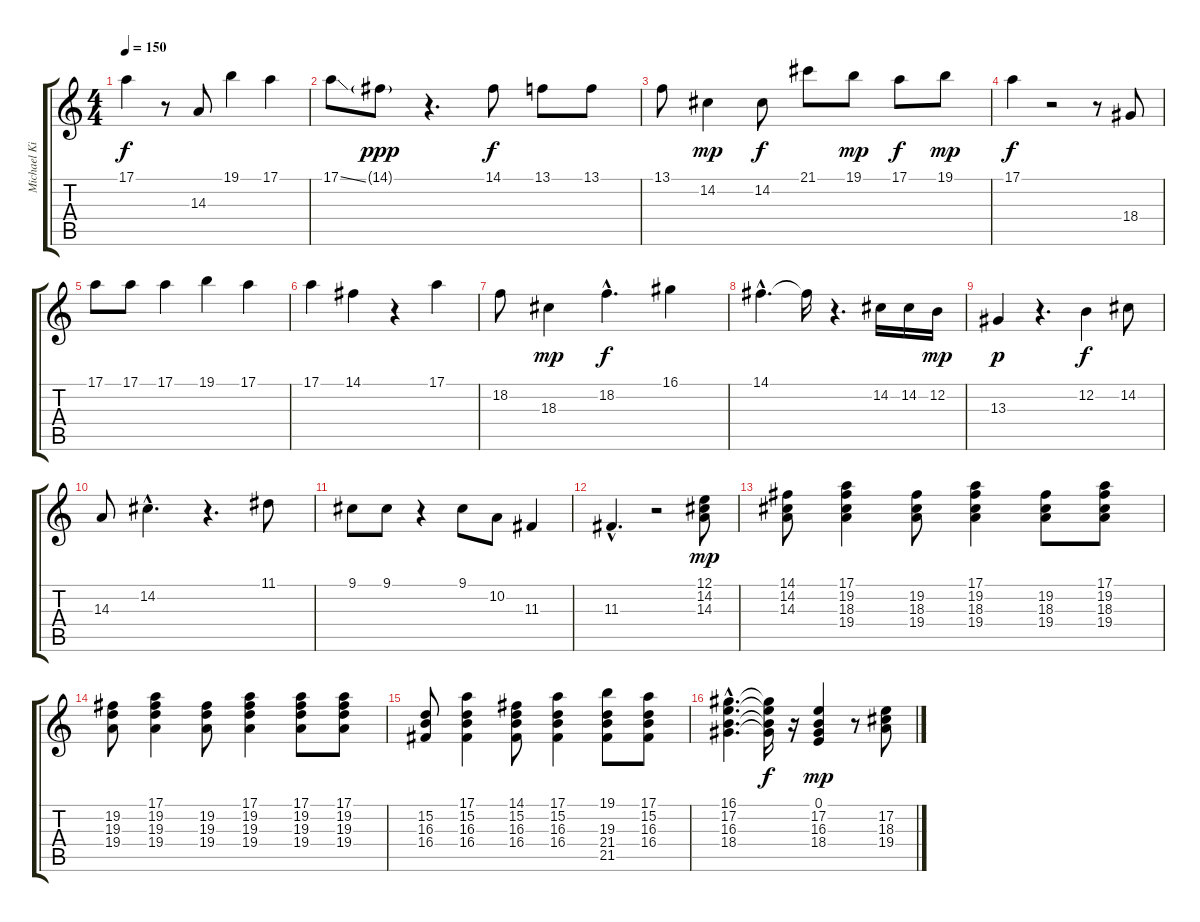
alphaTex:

\track ("Michael Kiske(Vocal)" "Michael Ki") {instrument tenorsax}
\staff {score tabs}
\tuning (E4 B3 G3 D3 A2 E2) {hide}
\ts (4 4)
\tempo 150
\clef g2
\ks c
17.1.4{dy f} r.8 14.3.8 19.1.4 17.1.4 |
17.1{ss}.8 14.1{g}.8{dy ppp} r.4{d} 14.1.8{dy f} 13.1.8 13.1.8 |
13.1.8 14.2.4{dy mp} 14.2.8{dy f} 21.1.8 19.1.8{dy mp} 17.1.8{dy f} 19.1.8{dy mp} |
17.1.4{dy f} r.2 r.8 18.4.8 |
17.1.8 17.1.8 17.1.4 19.1.4 17.1.4 |
17.1.4 14.1.4 r.4 17.1.4 |
18.2.8 18.3.4{dy mp} 18.2{hac}.4{d dy f} 16.1.4 |
14.1{hac}.4{d} 14.1{t}.16 r.4{d} 14.2.16 14.2.16 12.2.16{dy mp} |
13.3.4{dy p} r.4{d} 12.2.4{dy f} 14.2.8 |
14.3.8 14.2{hac}.4{d} r.4{d} 11.1.8 |
9.1.8 9.1.8 r.4 9.1.8 10.2.8 11.3.4 |
11.3{hac}.4{d} r.2 (12.1 14.2 14.3).8{dy mp} |
(14.1 14.2 14.3).8 (17.1 19.2 18.3 19.4).4 (19.2 18.3 19.4).8 (17.1 19.2 18.3 19.4).4 (19.2 18.3 19.4).8 (17.1 19.2 18.3 19.4).8 |
(19.2 19.3 19.4).8 (17.1 19.2 19.3 19.4).4 (19.2 19.3 19.4).8 (17.1 19.2 19.3 19.4).4 (17.1 19.2 19.3 19.4).8 (17.1 19.2 19.3 19.4).8 |
(15.2 16.3 16.4).8 (17.1 15.2 16.3 16.4).4 (14.1 15.2 16.3 16.4).8 (17.1 15.2 16.3 16.4).4 (19.1 19.3 21.4 21.5).8 (17.1 15.2 16.3 16.4).8 |
(16.1{hac} 17.2{hac} 16.3{hac} 18.4{hac}).4{d} (16.1{t} 17.2{t} 16.3{t} 18.4{t}).16{dy f} r.16 (0.1 17.2 16.3 18.4).4{dy mp} r.8 (17.2 18.3 19.4).8
